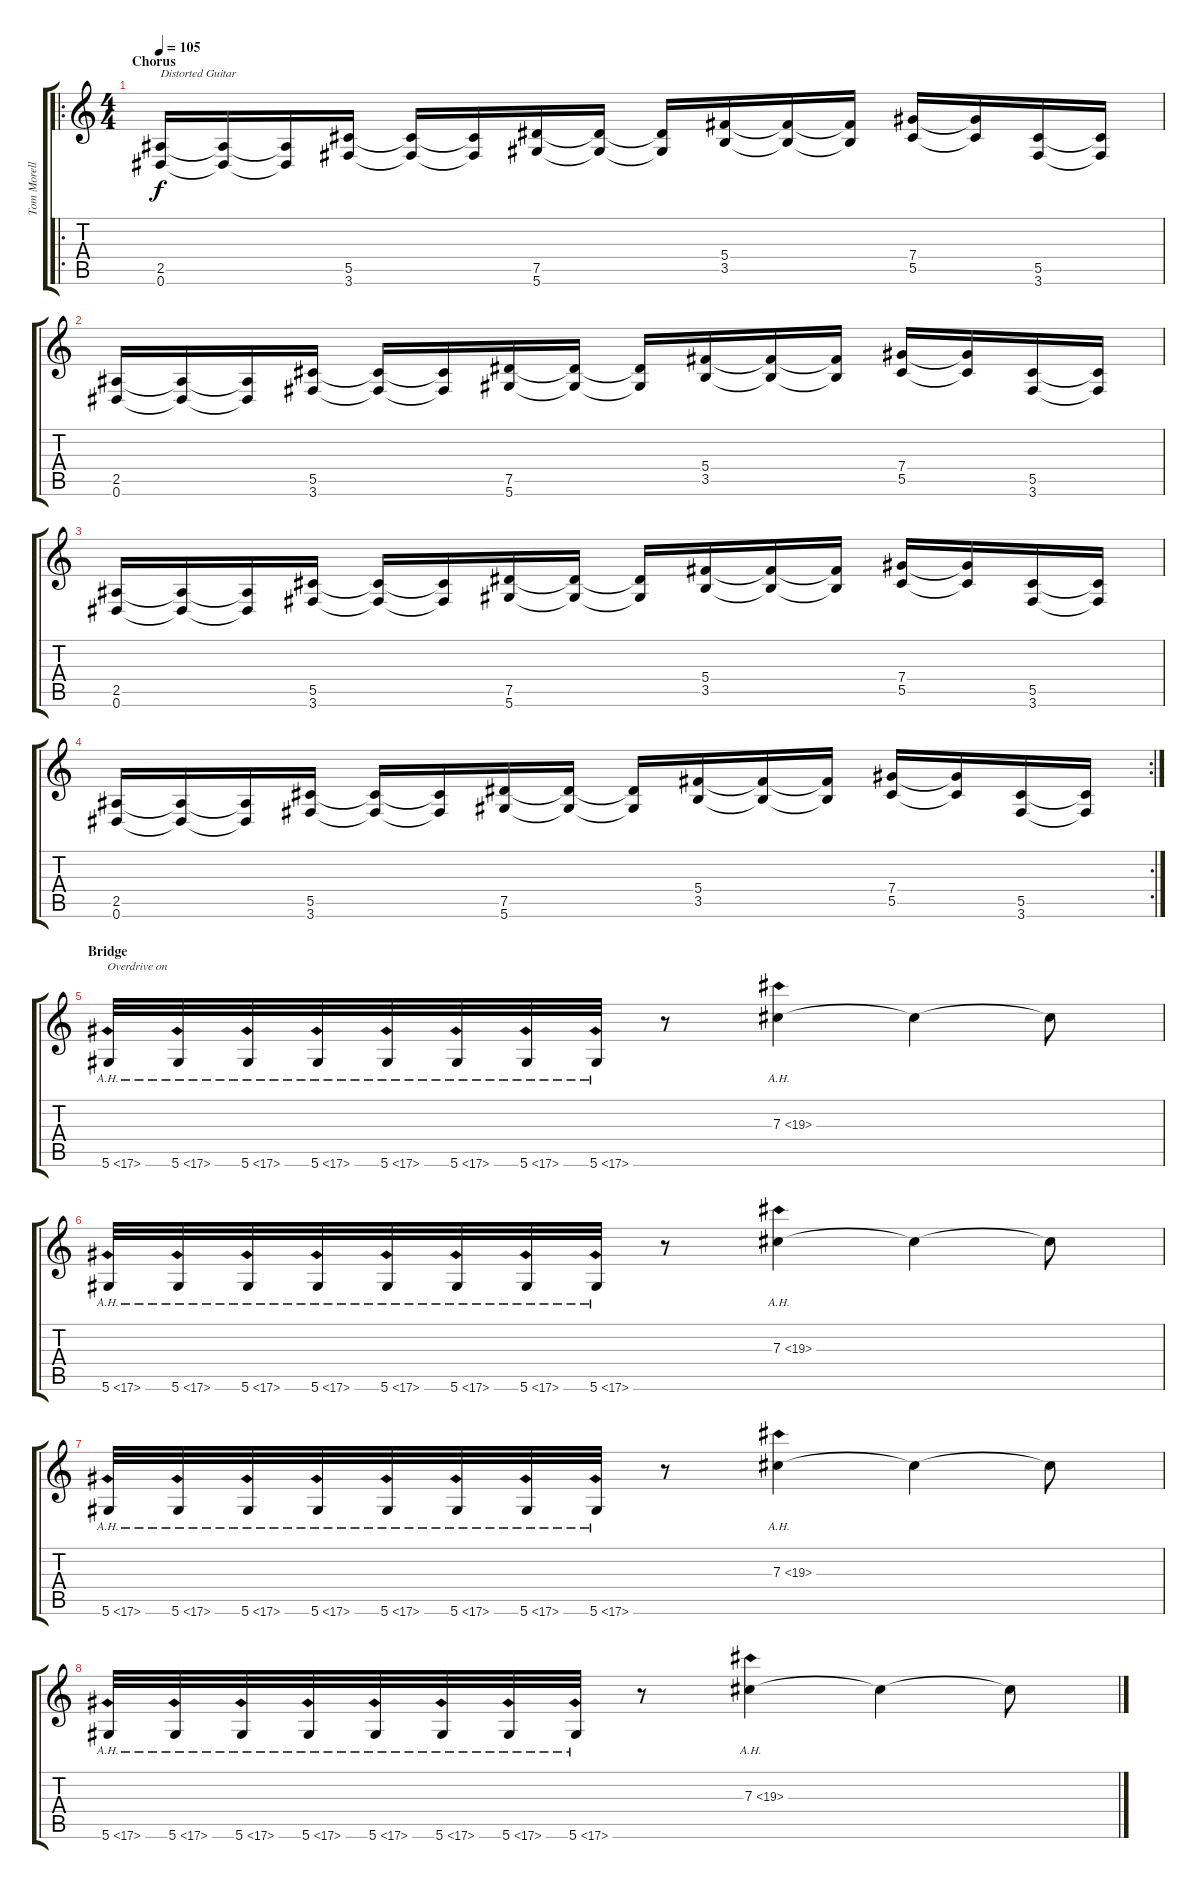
\track ("Tom Morello - Guitars" "Tom Morell") {instrument overdrivenguitar}
\staff {score tabs}
\tuning (Eb4 Bb3 Gb3 Db3 Ab2 Eb2) {hide}
\ro
\ts (4 4)
\section ("" "Chorus")
\tempo 105
\clef g2
\ks c
(2.5 0.6).16{txt "Distorted Guitar" dy f instrument overdrivenguitar} (2.5{t} 0.6{t}).16 (2.5{t} 0.6{t}).16 (5.5 3.6).16 (5.5{t} 3.6{t}).16 (5.5{t} 3.6{t}).16 (7.5 5.6).16 (7.5{t} 5.6{t}).16 (7.5{t} 5.6{t}).16 (5.4 3.5).16 (5.4{t} 3.5{t}).16 (5.4{t} 3.5{t}).16 (7.4 5.5).16 (7.4{t} 5.5{t}).16 (5.5 3.6).16 (5.5{t} 3.6{t}).16 |
(2.5 0.6).16 (2.5{t} 0.6{t}).16 (2.5{t} 0.6{t}).16 (5.5 3.6).16 (5.5{t} 3.6{t}).16 (5.5{t} 3.6{t}).16 (7.5 5.6).16 (7.5{t} 5.6{t}).16 (7.5{t} 5.6{t}).16 (5.4 3.5).16 (5.4{t} 3.5{t}).16 (5.4{t} 3.5{t}).16 (7.4 5.5).16 (7.4{t} 5.5{t}).16 (5.5 3.6).16 (5.5{t} 3.6{t}).16 |
(2.5 0.6).16 (2.5{t} 0.6{t}).16 (2.5{t} 0.6{t}).16 (5.5 3.6).16 (5.5{t} 3.6{t}).16 (5.5{t} 3.6{t}).16 (7.5 5.6).16 (7.5{t} 5.6{t}).16 (7.5{t} 5.6{t}).16 (5.4 3.5).16 (5.4{t} 3.5{t}).16 (5.4{t} 3.5{t}).16 (7.4 5.5).16 (7.4{t} 5.5{t}).16 (5.5 3.6).16 (5.5{t} 3.6{t}).16 |
\rc 2
(2.5 0.6).16 (2.5{t} 0.6{t}).16 (2.5{t} 0.6{t}).16 (5.5 3.6).16 (5.5{t} 3.6{t}).16 (5.5{t} 3.6{t}).16 (7.5 5.6).16 (7.5{t} 5.6{t}).16 (7.5{t} 5.6{t}).16 (5.4 3.5).16 (5.4{t} 3.5{t}).16 (5.4{t} 3.5{t}).16 (7.4 5.5).16 (7.4{t} 5.5{t}).16 (5.5 3.6).16 (5.5{t} 3.6{t}).16 |
\section ("" "Bridge")
5.6{ah 12}.32{txt "Overdrive on"} 5.6{ah 12}.32 5.6{ah 12}.32 5.6{ah 12}.32 5.6{ah 12}.32 5.6{ah 12}.32 5.6{ah 12}.32 5.6{ah 12}.32 r.8 7.3{ah 12}.4 7.3{t}.4 7.3{t}.8 |
5.6{ah 12}.32 5.6{ah 12}.32 5.6{ah 12}.32 5.6{ah 12}.32 5.6{ah 12}.32 5.6{ah 12}.32 5.6{ah 12}.32 5.6{ah 12}.32 r.8 7.3{ah 12}.4 7.3{t}.4 7.3{t}.8 |
5.6{ah 12}.32 5.6{ah 12}.32 5.6{ah 12}.32 5.6{ah 12}.32 5.6{ah 12}.32 5.6{ah 12}.32 5.6{ah 12}.32 5.6{ah 12}.32 r.8 7.3{ah 12}.4 7.3{t}.4 7.3{t}.8 |
5.6{ah 12}.32 5.6{ah 12}.32 5.6{ah 12}.32 5.6{ah 12}.32 5.6{ah 12}.32 5.6{ah 12}.32 5.6{ah 12}.32 5.6{ah 12}.32 r.8 7.3{ah 12}.4 7.3{t}.4 7.3{t}.8
